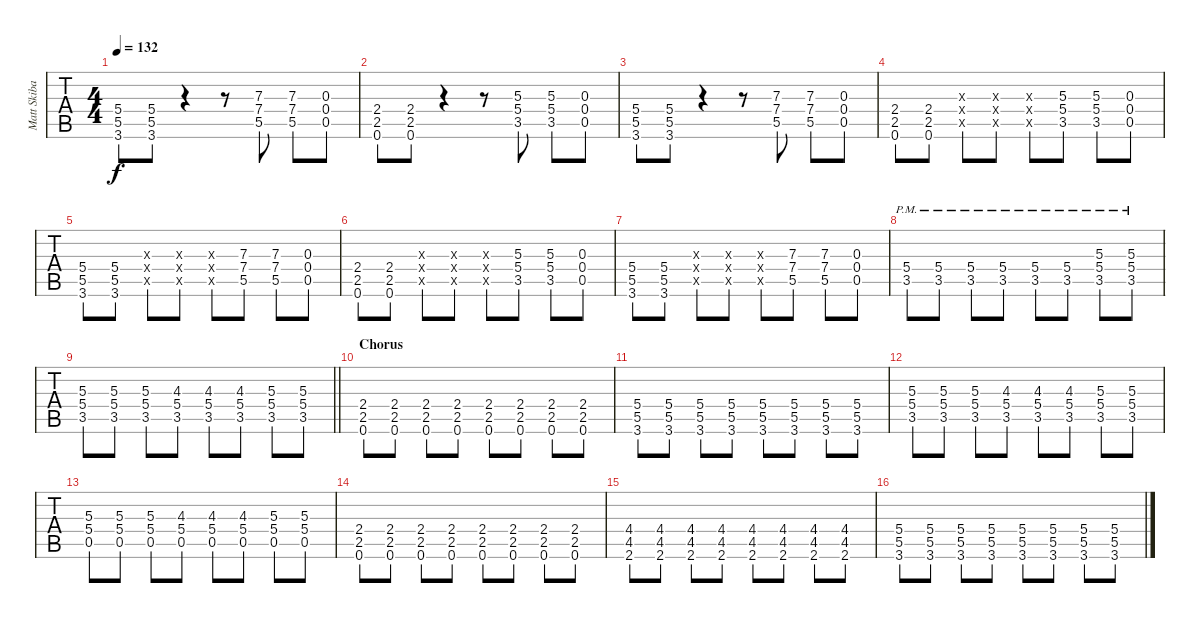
\track ("Matt Skiba - Guitar One" "Matt Skiba") {instrument distortionguitar}
\staff {tabs}
\tuning (E4 B3 G3 D3 A2 E2) {hide}
\ts (4 4)
\tempo 132
\clef g2
\ks g
(5.4 5.5 3.6).8{dy f} (5.4 5.5 3.6).8 r.4 r.8 (7.3 7.4 5.5).8 (7.3 7.4 5.5).8 (0.3 0.4 0.5).8 |
(2.4 2.5 0.6).8 (2.4 2.5 0.6).8 r.4 r.8 (5.3 5.4 3.5).8 (5.3 5.4 3.5).8 (0.3 0.4 0.5).8 |
(5.4 5.5 3.6).8 (5.4 5.5 3.6).8 r.4 r.8 (7.3 7.4 5.5).8 (7.3 7.4 5.5).8 (0.3 0.4 0.5).8 |
(2.4 2.5 0.6).8{volume 12} (2.4 2.5 0.6).8 (4.3{x} 4.4{x} 2.5{x}).8 (4.3{x} 4.4{x} 2.5{x}).8 (4.3{x} 4.4{x} 2.5{x}).8 (5.3 5.4 3.5).8 (5.3 5.4 3.5).8 (0.3 0.4 0.5).8 |
(5.4 5.5 3.6).8 (5.4 5.5 3.6).8 (5.3{x} 5.4{x} 3.5{x}).8 (5.3{x} 5.4{x} 3.5{x}).8 (5.3{x} 5.4{x} 3.5{x}).8 (7.3 7.4 5.5).8 (7.3 7.4 5.5).8 (0.3 0.4 0.5).8 |
(2.4 2.5 0.6).8 (2.4 2.5 0.6).8 (4.3{x} 4.4{x} 2.5{x}).8 (4.3{x} 4.4{x} 2.5{x}).8 (4.3{x} 4.4{x} 2.5{x}).8 (5.3 5.4 3.5).8 (5.3 5.4 3.5).8 (0.3 0.4 0.5).8 |
(5.4 5.5 3.6).8 (5.4 5.5 3.6).8 (5.3{x} 5.4{x} 3.5{x}).8 (5.3{x} 5.4{x} 3.5{x}).8 (5.3{x} 5.4{x} 3.5{x}).8 (7.3 7.4 5.5).8 (7.3 7.4 5.5).8 (0.3 0.4 0.5).8 |
(5.4{pm} 3.5{pm}).8 (5.4{pm} 3.5{pm}).8 (5.4{pm} 3.5{pm}).8 (5.4{pm} 3.5{pm}).8 (5.4{pm} 3.5{pm}).8 (5.4{pm} 3.5{pm}).8 (5.3{pm} 5.4{pm} 3.5{pm}).8 (5.3{pm} 5.4{pm} 3.5{pm}).8 |
\barLineRight lightlight
(5.3 5.4 3.5).8 (5.3 5.4 3.5).8 (5.3 5.4 3.5).8 (4.3 5.4 3.5).8 (4.3 5.4 3.5).8 (4.3 5.4 3.5).8 (5.3 5.4 3.5).8 (5.3 5.4 3.5).8 |
\section ("" "Chorus")
(2.4 2.5 0.6).8 (2.4 2.5 0.6).8 (2.4 2.5 0.6).8 (2.4 2.5 0.6).8 (2.4 2.5 0.6).8 (2.4 2.5 0.6).8 (2.4 2.5 0.6).8 (2.4 2.5 0.6).8 |
(5.4 5.5 3.6).8 (5.4 5.5 3.6).8 (5.4 5.5 3.6).8 (5.4 5.5 3.6).8 (5.4 5.5 3.6).8 (5.4 5.5 3.6).8 (5.4 5.5 3.6).8 (5.4 5.5 3.6).8 |
(5.3 5.4 3.5).8 (5.3 5.4 3.5).8 (5.3 5.4 3.5).8 (4.3 5.4 3.5).8 (4.3 5.4 3.5).8 (4.3 5.4 3.5).8 (5.3 5.4 3.5).8 (5.3 5.4 3.5).8 |
(5.3 5.4 0.5).8 (5.3 5.4 0.5).8 (5.3 5.4 0.5).8 (4.3 5.4 0.5).8 (4.3 5.4 0.5).8 (4.3 5.4 0.5).8 (5.3 5.4 0.5).8 (5.3 5.4 0.5).8 |
(2.4 2.5 0.6).8 (2.4 2.5 0.6).8 (2.4 2.5 0.6).8 (2.4 2.5 0.6).8 (2.4 2.5 0.6).8 (2.4 2.5 0.6).8 (2.4 2.5 0.6).8 (2.4 2.5 0.6).8 |
(4.4 4.5 2.6).8 (4.4 4.5 2.6).8 (4.4 4.5 2.6).8 (4.4 4.5 2.6).8 (4.4 4.5 2.6).8 (4.4 4.5 2.6).8 (4.4 4.5 2.6).8 (4.4 4.5 2.6).8 |
(5.4 5.5 3.6).8 (5.4 5.5 3.6).8 (5.4 5.5 3.6).8 (5.4 5.5 3.6).8 (5.4 5.5 3.6).8 (5.4 5.5 3.6).8 (5.4 5.5 3.6).8 (5.4 5.5 3.6).8
